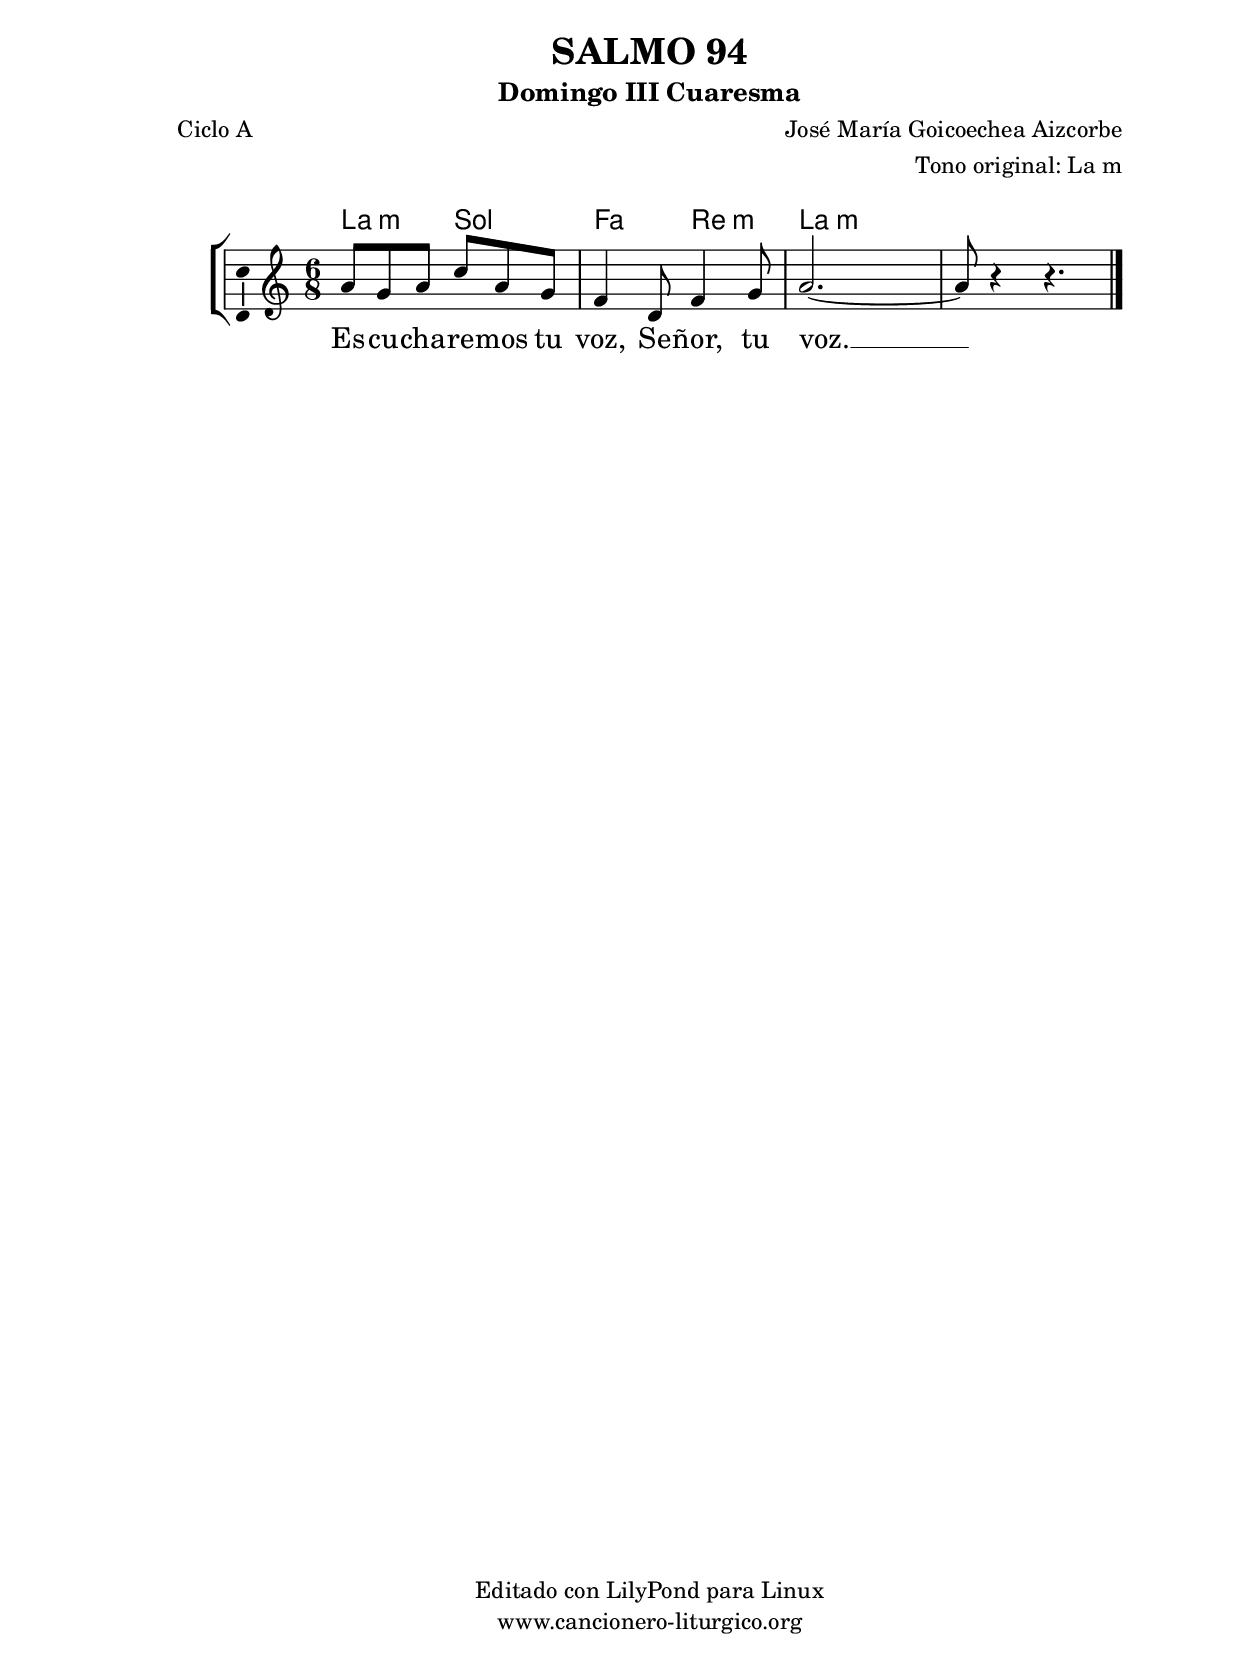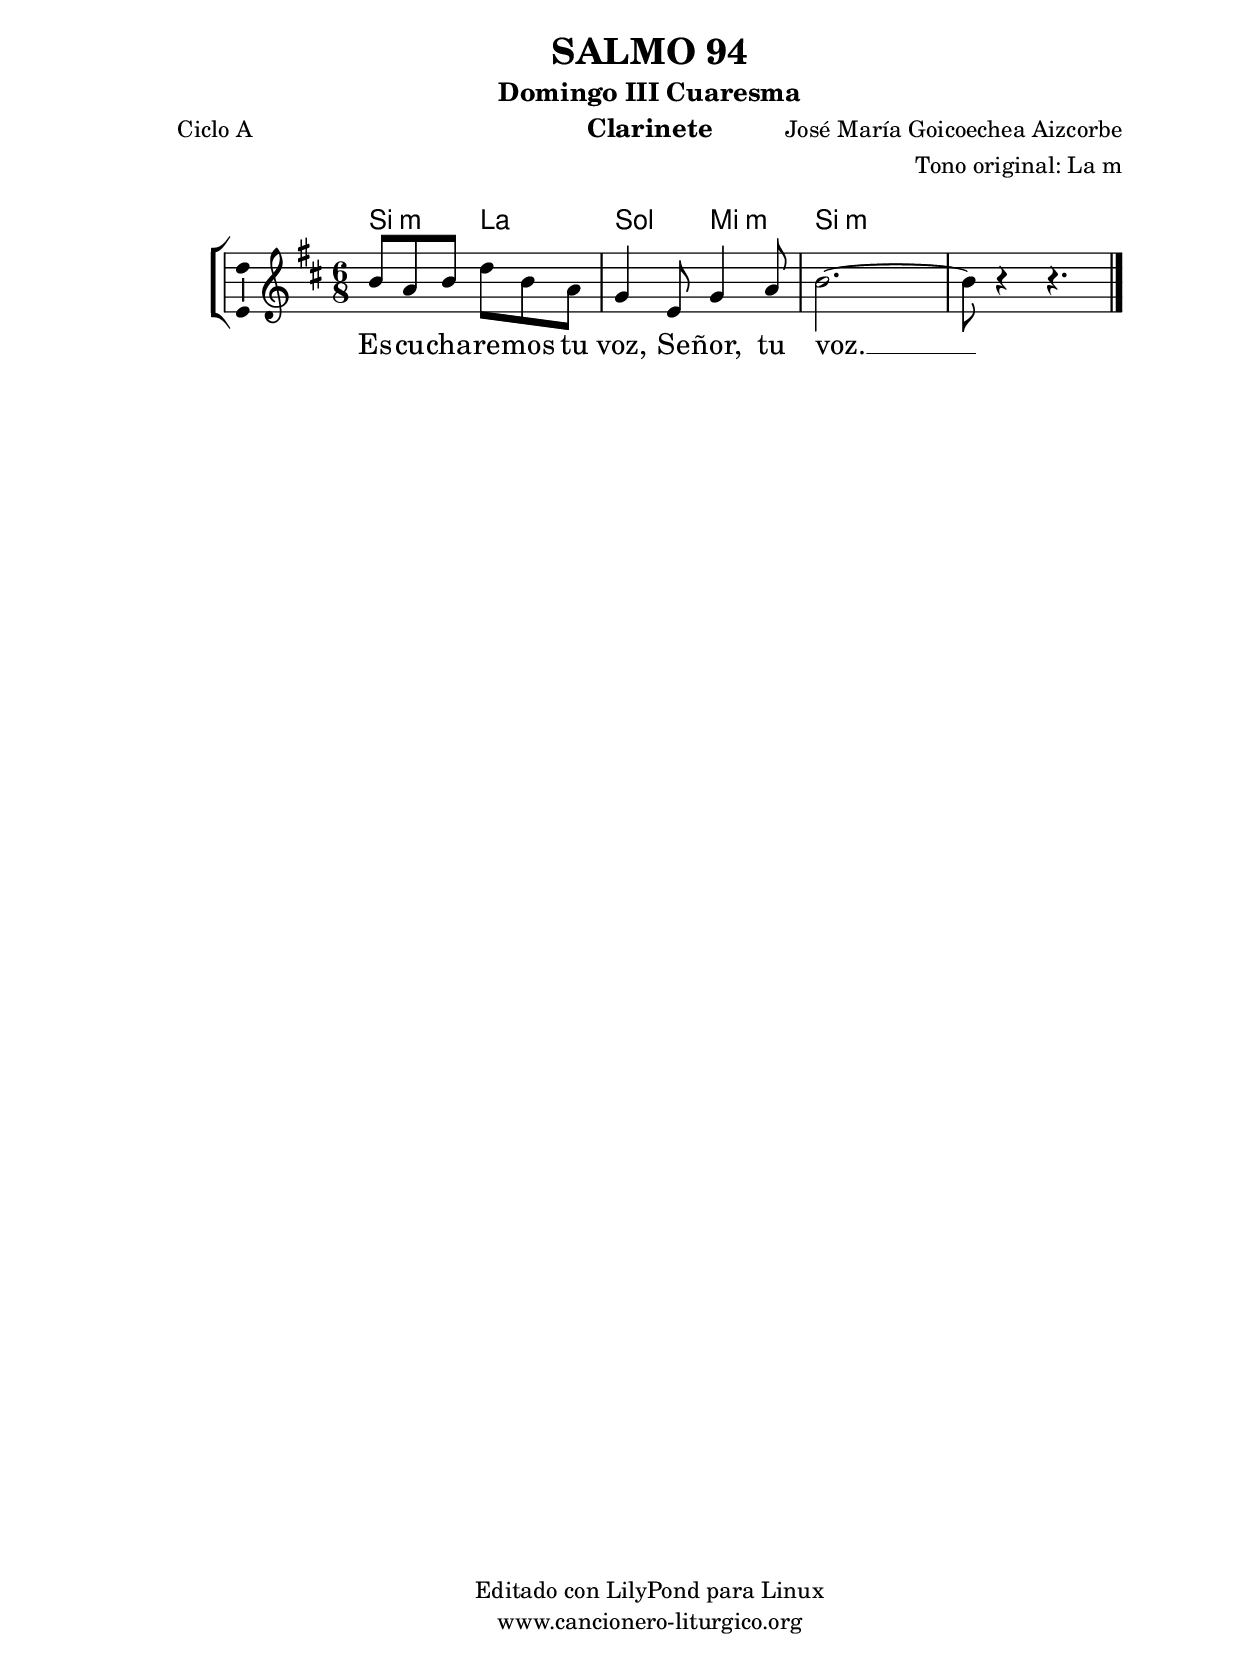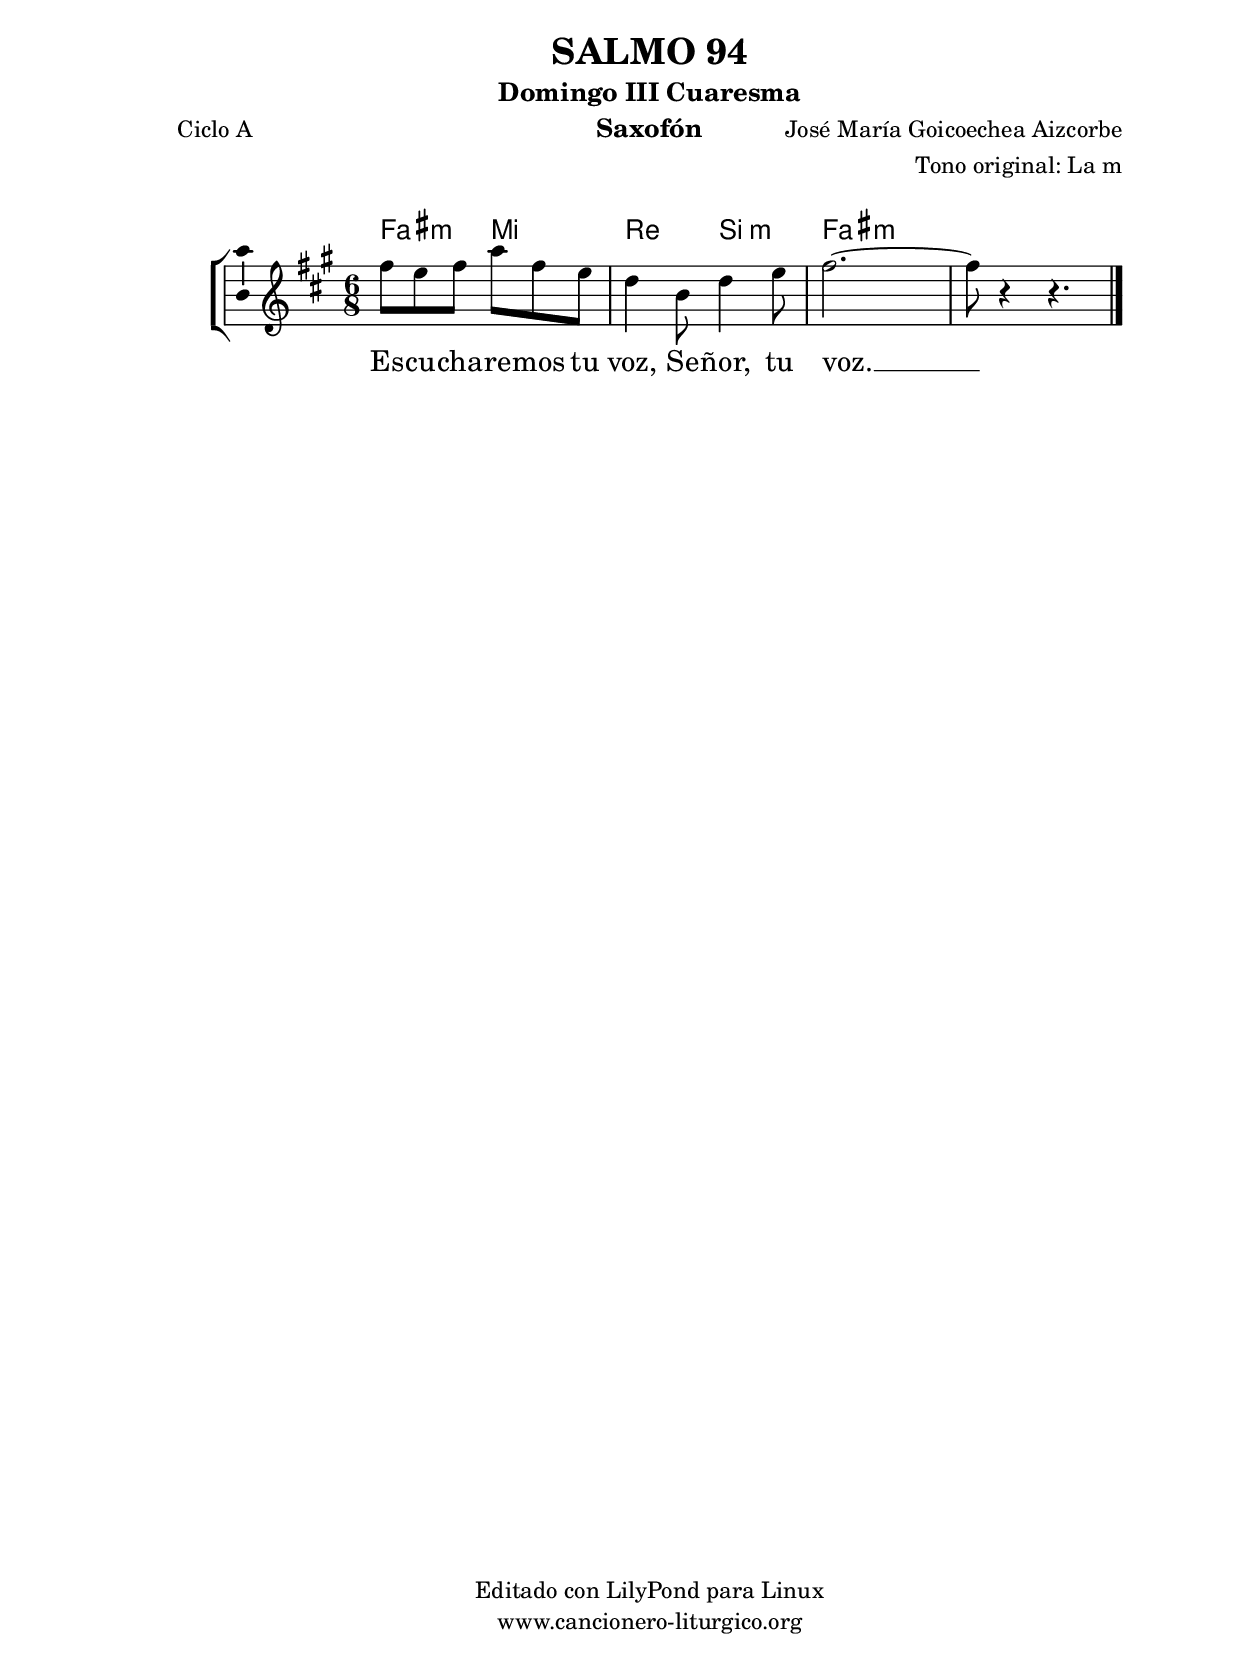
%
%para convertir .midi en .wav:
%timidity filename.midi -Ow -o finename.wav
%
%
%Para convertir de .wav a .mp3:
%lame -h -m j filename.wav
%
%
%para escuchar el midi:
%timidity nombrefichero.midi
%


%versión de lilypond para la que se ha escrito esta partitura:
\version "2.16.0"

	%Tamaño papel
	#(set-default-paper-size "a4")
	%Tamaño partitura
	#(set-global-staff-size 20)
	%No responde al pulsar sobre una nota
	#(ly:set-option 'point-and-click #f)

%parámetros del encabezamiento:
\header {
	title = "SALMO 94"
	subtitle = "Domingo III Cuaresma"
	composer = "José María Goicoechea Aizcorbe"
	poet = "Ciclo A"
	meter = ""
	arranger = "Tono original: La m"
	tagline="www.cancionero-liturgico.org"
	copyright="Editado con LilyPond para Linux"
	tiempo = "Cuaresma"
	usos = "Salmo"
	letra = "Escucharemos tu voz, Señor, tu voz."
	}

%parámetros asociados al papel:
\paper  {
	oddHeaderMarkup = \markup {\fill-line { \on-the-fly #not-first-page \fromproperty #'header:title \on-the-fly #not-first-page \fromproperty #'header:composer }}
	evenHeaderMarkup = \markup {\fill-line { \fromproperty #'header:composer \fromproperty #'header:title }}
	#(set-paper-size "a4")
	print-page-number = ##f
	first-page-number = 1
	print-first-page-number = ##f
%	head-separation = 3.0 \cm
	top-margin = 2.0 \cm
	bottom-margin = 0.5\cm
%%%	bottom-margin = -1.0\cm
	left-margin = 3.0 \cm
	line-width = 16.0 \cm 
	indent = 8\mm
	interscoreline = 2.\mm
	between-system-space = 15\mm
%	para que las partituras no llenen la hoja:
	ragged-bottom = ##t
%	idem para la última hoja:
	ragged-last-bottom = ##f
%	para que las partituras llenen el ancho del papel:
	ragged-last = ##f
	after-title-space = 2.5 \cm
%page-count=1
%system-count=8

	%Flexible Vertical Spacing
%	markup-markup-spacing =
%	#'((basic-distance . 15) (minimum-distance . 15) (padding . 3))
	markup-system-spacing =
	#'((basic-distance . 15) (minimum-distance . 15) (padding . 3))
	system-system-spacing =
	#'((basic-distance . 15) (minimum-distance . 15) (padding . 3))
	score-system-spacing =
	#'((basic-distance . 15) (minimum-distance . 15) (padding . 5))
%	top-system-spacing = % header
%	#'((basic-distance . 8) (minimum-distance . 0) (padding . 3))
%	top-markup-spacing =
%	#'((basic-distance . 20) (minimum-distance . 20) (padding . 3))
	last-bottom-spacing = % footer
	#'((basic-distance . 5) (minimum-distance . 5) (padding . 3))
%	score-markup-spacing =
%	#'((basic-distance . 16) (minimum-distance . 13) (padding . 3))

	}


%parámetros que afectan a toda la partitura:
global =  {
	%clave de sol (G):
	\clef G
	%armadura:
%	\transpose e f
	\key a \minor
	\tempo 4=100
	\set Score.tempoHideNote = ##t
	}


acordes = {
	\italianChords
	\chordmode {
%	\transpose e f
{

a4.:m g f d:m a:m s

	}
	}
}

melodia = 
%	\transpose e f
{
	\relative c''{

\time 6/8

a8 g a c a g
f4 d8 f4 g8
a2.~
a8 r4 r4.

	\bar "|."
	}
	}


texto = \lyricmode {
Es -- cu -- cha -- re -- mos tu voz, Se -- ñor, tu voz. __
	}


acordesStaff = \context ChordNames = acordesStaff <<
	\set chordChanges = ##t
	\acordes
	>>


vozStaff = \context Voice = vozStaff
\with {\consists "Ambitus_engraver"}
<<
%	\set Staff.instrumentName = ""
%	\set Staff.shortInstrumentName = ""
%	\set Staff.midiInstrument = #"clarinet"
%	\set Staff.midiInstrument = #"cello"
%	\set Staff.midiInstrument = #"flute"
	\set Staff.midiInstrument = #"electric guitar (jazz)"
%	\set Staff.midiInstrument = #"english horn"
%	\set Staff.midiInstrument = #"violin"
%	\set Staff.midiInstrument = #"glockenspiel"
	\set Staff.midiMinimumVolume = #0.7
	\set Staff.midiMaximumVolume = #0.9
	\global
	\melodia
	>>


textoStaff = \context Lyrics = textoStaff <<
	\lyricsto vozStaff \texto
	>>

\book {
	\score {
		\context ChoirStaff {
			\override StaffGroup.SystemStartBracket #'collapse-height = #1
			\override Score.SystemStartBar #'collapse-height = #1
			<<
			\acordesStaff
			\vozStaff
			\textoStaff
			>>
			}
		\layout {
	    		\context {
				\Lyrics
				\override LyricText #'font-size = #2
				}
	   		 \context {
				\Score
				%fontSize = #3
				\override StaffSymbol #'staff-space = #(magstep +3)
				%\override Beam #'thickness = #0.55
				%\override SpacingSpanner #'spacing-increment = #1.0
				%\override Slur #'height-limit = #1.5
				}
			}
		}
	\score {
		\unfoldRepeats
		\context ChoirStaff {
			<<
			\acordesStaff
			\vozStaff
			>>
			}
		\midi {
	  		\context {
	  			\Score
				tempoWholesPerMinute = #(ly:make-moment 70 4)
				}
			}
		}
	}

%Partitura para clarinete
#(define output-suffix "C")
\book {
	\header{
		instrument = "Clarinete"
		}
	\score {
		\context ChoirStaff {
			\override StaffGroup.SystemStartBracket #'collapse-height = #1
			\override Score.SystemStartBar #'collapse-height = #1
\transpose c d
			<<
			\acordesStaff
			\vozStaff
			\textoStaff
			>>
			}
		\layout {
	    		\context {
				\Lyrics
				\override LyricText #'font-size = #2
				}
	   		 \context {
				\Score
				%fontSize = #3
				\override StaffSymbol #'staff-space = #(magstep +3)
				%\override Beam #'thickness = #0.55
				%\override SpacingSpanner #'spacing-increment = #1.0
				%\override Slur #'height-limit = #1.5
				}
			}
		}
	}

%Partitura para saxofón
#(define output-suffix "S")
\book {
	\header{
		instrument = "Saxofón"
		}
	\score {
		\context ChoirStaff {
			\override StaffGroup.SystemStartBracket #'collapse-height = #1
			\override Score.SystemStartBar #'collapse-height = #1
\transpose c a
			<<
			\acordesStaff
			\vozStaff
			\textoStaff
			>>
			}
		\layout {
	    		\context {
				\Lyrics
				\override LyricText #'font-size = #2
				}
	   		 \context {
				\Score
				%fontSize = #3
				\override StaffSymbol #'staff-space = #(magstep +3)
				%\override Beam #'thickness = #0.55
				%\override SpacingSpanner #'spacing-increment = #1.0
				%\override Slur #'height-limit = #1.5
				}
			}
		}
	}

